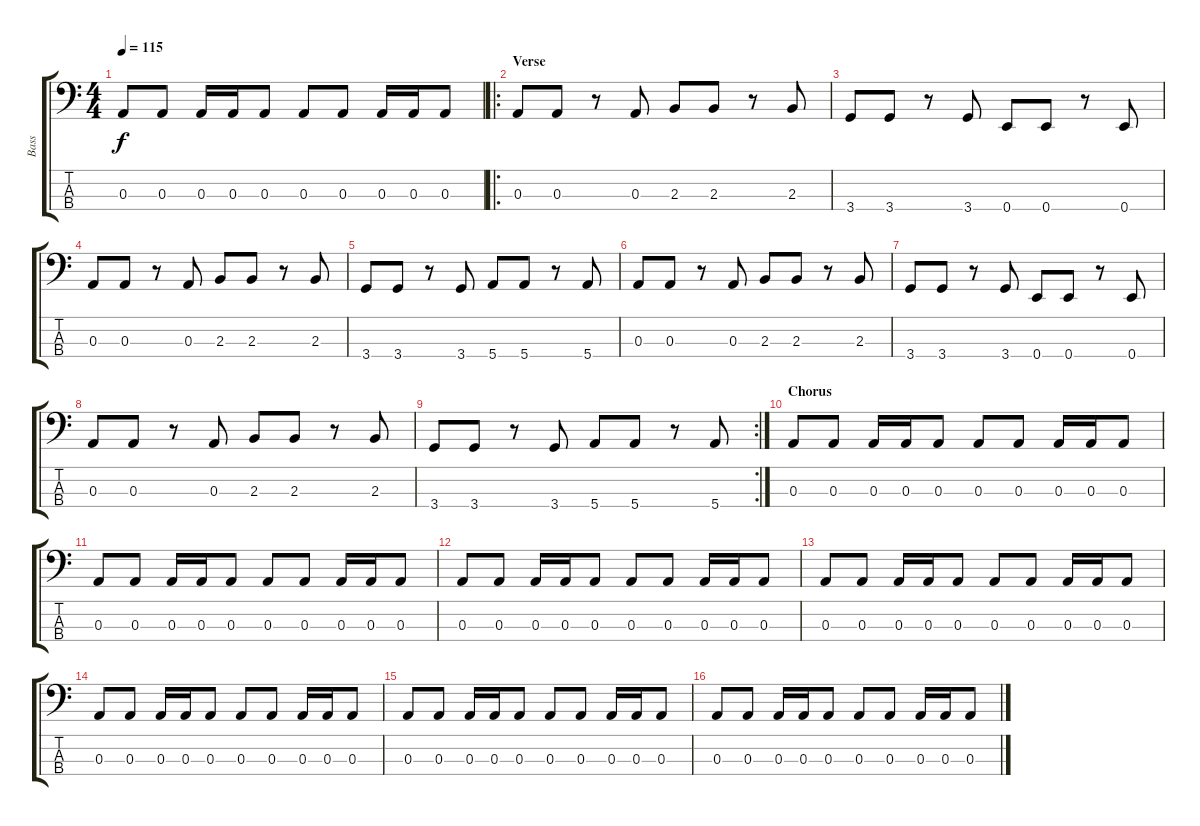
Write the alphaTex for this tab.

\track ("Bass" "Bass") {instrument electricbasspick}
\staff {score tabs}
\tuning (G2 D2 A1 E1) {hide}
\ts (4 4)
\tempo 115
\clef f4
\ks c
0.3.8{dy f} 0.3.8 0.3.16 0.3.16 0.3.8 0.3.8 0.3.8 0.3.16 0.3.16 0.3.8 |
\ro
\section ("" "Verse")
0.3.8 0.3.8 r.8 0.3.8 2.3.8 2.3.8 r.8 2.3.8 |
3.4.8 3.4.8 r.8 3.4.8 0.4.8 0.4.8 r.8 0.4.8 |
0.3.8 0.3.8 r.8 0.3.8 2.3.8 2.3.8 r.8 2.3.8 |
3.4.8 3.4.8 r.8 3.4.8 5.4.8 5.4.8 r.8 5.4.8 |
0.3.8 0.3.8 r.8 0.3.8 2.3.8 2.3.8 r.8 2.3.8 |
3.4.8 3.4.8 r.8 3.4.8 0.4.8 0.4.8 r.8 0.4.8 |
0.3.8 0.3.8 r.8 0.3.8 2.3.8 2.3.8 r.8 2.3.8 |
\rc 2
3.4.8 3.4.8 r.8 3.4.8 5.4.8 5.4.8 r.8 5.4.8 |
\section ("" "Chorus")
0.3.8 0.3.8 0.3.16 0.3.16 0.3.8 0.3.8 0.3.8 0.3.16 0.3.16 0.3.8 |
0.3.8 0.3.8 0.3.16 0.3.16 0.3.8 0.3.8 0.3.8 0.3.16 0.3.16 0.3.8 |
0.3.8 0.3.8 0.3.16 0.3.16 0.3.8 0.3.8 0.3.8 0.3.16 0.3.16 0.3.8 |
0.3.8 0.3.8 0.3.16 0.3.16 0.3.8 0.3.8 0.3.8 0.3.16 0.3.16 0.3.8 |
0.3.8 0.3.8 0.3.16 0.3.16 0.3.8 0.3.8 0.3.8 0.3.16 0.3.16 0.3.8 |
0.3.8 0.3.8 0.3.16 0.3.16 0.3.8 0.3.8 0.3.8 0.3.16 0.3.16 0.3.8 |
0.3.8 0.3.8 0.3.16 0.3.16 0.3.8 0.3.8 0.3.8 0.3.16 0.3.16 0.3.8
